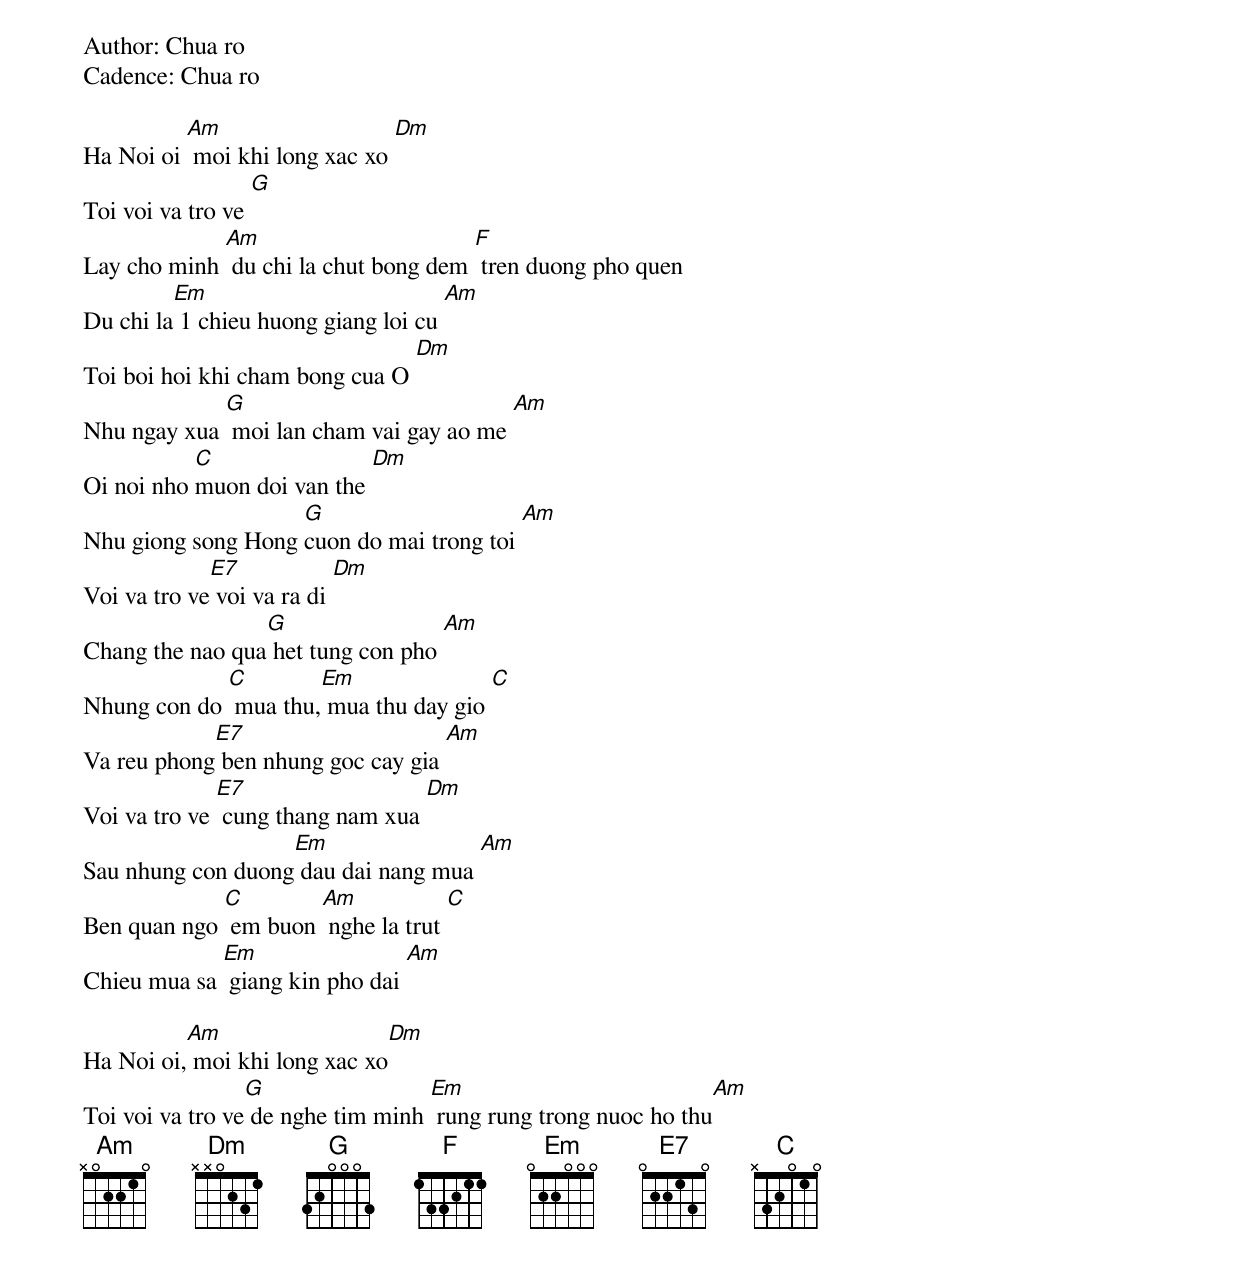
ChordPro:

Author: Chua ro
Cadence: Chua ro

Ha Noi oi [Am] moi khi long xac xo [Dm]
Toi voi va tro ve [G]
Lay cho minh [Am] du chi la chut bong dem [F] tren duong pho quen
Du chi la[Em] 1 chieu huong giang loi cu [Am]
Toi boi hoi khi cham bong cua O [Dm]
Nhu ngay xua [G] moi lan cham vai gay ao me [Am]
Oi noi nho [C ]muon doi van the [Dm]
Nhu giong song Hong [G ]cuon do mai trong toi [Am]
Voi va tro ve[E7] voi va ra di [Dm]
Chang the nao qua[G ] het tung con pho [Am]
Nhung con do [C] mua thu,[Em] mua thu day gio [C]
Va reu phong[E7] ben nhung goc cay gia [Am]
Voi va tro ve [E7] cung thang nam xua [Dm]
Sau nhung con duong[Em] dau dai nang mua [Am]
Ben quan ngo [C] em buon [Am] nghe la trut [C]
Chieu mua sa [Em] giang kin pho dai [Am]

Ha Noi oi,[Am] moi khi long xac xo[Dm]
Toi voi va tro ve[G] de nghe tim minh [Em] rung rung trong nuoc ho thu[Am]
